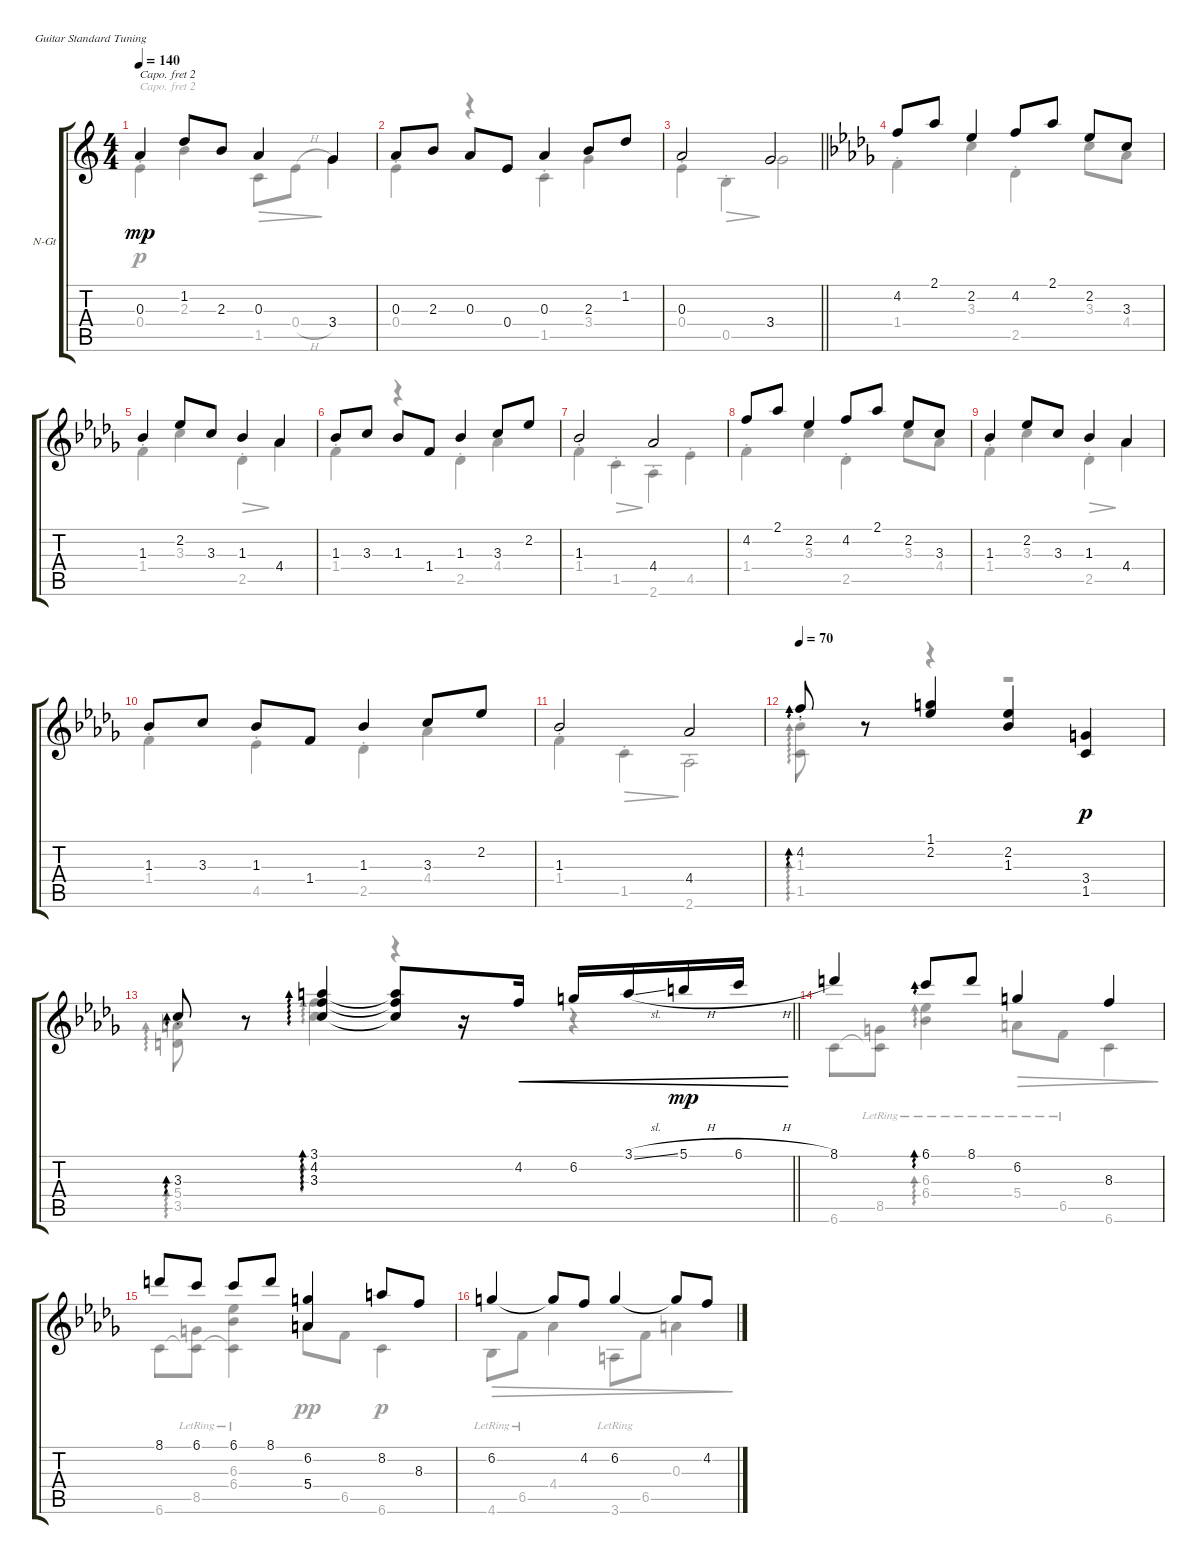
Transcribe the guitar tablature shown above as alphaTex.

\defaultSystemsLayout 4
\bracketExtendMode groupsimilarinstruments
\firstSystemTrackNameOrientation horizontal
\otherSystemsTrackNameOrientation horizontal
\track ("Nylon Guitar" "N-Gt") {instrument acousticguitarnylon}
\staff {score tabs}
\capo 2
\tuning (E4 B3 G3 D3 A2 E2)
\voice
\ts (4 4)
\tempo 140
\clef g2
\scale
0.284024
\ks aminor
0.3.4{dy mp} 1.2.8 2.3.8 0.3.4 3.4.4 |
\scale
0.284024 0.3.8 2.3.8 0.3.8 0.4.8 0.3.4 2.3.8 1.2.8 |
\scale
0.183432
\barLineRight lightlight
0.3.2 3.4.2 |
\scale
0.280702
\ks bbminor
4.2.8 2.1.8 2.2.4 4.2.8 2.1.8 2.2.8 3.3.8 |
\scale
0.245614 1.3.4 2.2.8 3.3.8 1.3.4 4.4.4 |
\scale
0.292398 1.3.8 3.3.8 1.3.8 1.4.8 1.3.4 3.3.8 2.2.8 |
\scale
0.181287 1.3.2 4.4.2 |
\scale
0.280702 4.2.8 2.1.8 2.2.4 4.2.8 2.1.8 2.2.8 3.3.8 |
\scale
0.245614 1.3.4 2.2.8 3.3.8 1.3.4 4.4.4 |
\scale
0.292398 1.3.8 3.3.8 1.3.8 1.4.8 1.3.4 3.3.8 2.2.8 |
\scale
0.181287 1.3.2 4.4.2 |
\tempo 70
4.2{st}.8{ad 0} r.8 (1.1 2.2).4 (2.2 1.3).4 (3.4 1.5).4{dy p} |
\barLineRight lightlight
3.3{st}.8{ad 0} r.8 (3.1 4.2 3.3).4{ad 0} (3.1{t} 4.2{t} 3.3{t}).8 r.16 4.2.16{cre} 6.2.16{cre} 3.1{sl}.16{cre} 5.1{h}.16{cre dy mp} 6.1{h}.16{cre} |
\scale
0.277778 8.1.4 6.1.8{ad 0} 8.1.8 6.2.4 8.3.4 |
\scale
0.233333 8.1.8 6.1.8 6.1.8 8.1.8 (5.4 6.2).4 8.2.8 8.3.8 |
\scale
0.255556 6.2.4 6.2{t}.8 4.2.8 6.2.4 6.2{t}.8 4.2.8
\voice
\clef g2
\ottava regular
\simile none
\scale
0.284024
\ks aminor
0.4{st}.4{dy p} 2.3{st}.4 1.5.8{dec} 0.4{h}.8{dec} 3.4.4 |
\scale
0.284024 0.4{st}.4 r.4 1.5{st}.4 3.4{st}.4 |
\scale
0.183432
\barLineRight lightlight
0.4{st}.4 0.5{st}.4{dec} 3.4.2 |
\scale
0.280702
\ks bbminor
1.4{st}.4 3.3{st}.4 2.5{st}.4 3.3.8 4.4.8 |
\scale
0.245614 1.4{st}.4 3.3{st}.4 2.5{st}.4{dec} 4.4.4 |
\scale
0.292398 1.4{st}.4 r.4 2.5{st}.4 4.4{st}.4 |
\scale
0.181287 1.4{st}.4 1.5{st}.4{dec} 2.6{st}.4 4.5{st}.4 |
\scale
0.280702 1.4{st}.4 3.3{st}.4 2.5{st}.4 3.3.8 4.4.8 |
\scale
0.245614 1.4{st}.4 3.3{st}.4 2.5{st}.4{dec} 4.4.4 |
\scale
0.292398 1.4{st}.4 4.5{st}.4 2.5{st}.4 4.4{st}.4 |
\scale
0.181287 1.4{st}.4 1.5{st}.4{dec} 2.6{st}.2 |
(1.3{st} 1.5{st}).8{ad 0} r.8 r.4 r.2 |
\barLineRight lightlight
(5.4{st} 3.5{st}).8{ad 0} r.8 (4.2 3.3).4{ad 0} r.4 r.4 |
\scale
0.277778 6.6.8 (8.5{lr} 6.6{lr t}).8 (6.4{lr} 6.3).4{ad 0} 5.4{lr}.8{dec} 6.5{lr}.8{dec} 6.6.4{dec} |
\scale
0.233333 6.6.8 (8.5{lr} 6.6{lr t}).8 (6.4{lr} 6.6{lr t} 6.3).4 5.4.8{dy pp} 6.5.8 6.6.4{dy p} |
\scale
0.255556 4.6{lr}.8{dec} 6.5{lr}.8{dec} 4.4.4{dec} 3.6{lr}.8{dec} 6.5.8{dec} 0.3.4{dec}
